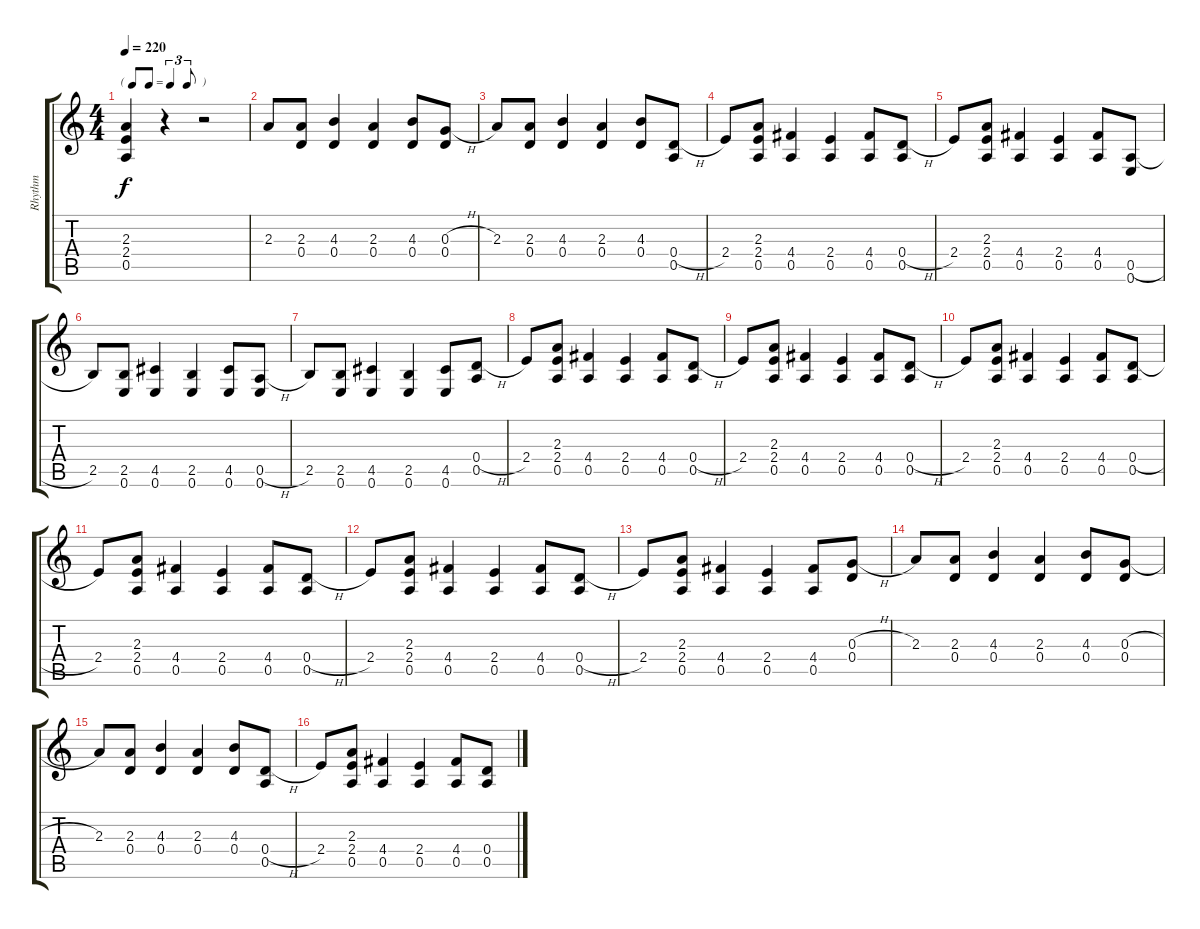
\track ("Rhythm" "Rhythm") {instrument overdrivenguitar}
\staff {score tabs}
\tuning (E4 B3 G3 D3 A2 E2) {hide}
\ts (4 4)
\tf triplet8th
\tempo 220
\clef g2
\ks c
(2.3 2.4 0.5).4{dy f} r.4 r.2 |
2.3.8 (2.3 0.4).8 (4.3 0.4).4 (2.3 0.4).4 (4.3 0.4).8 (0.3{h} 0.4).8 |
2.3.8 (2.3 0.4).8 (4.3 0.4).4 (2.3 0.4).4 (4.3 0.4).8 (0.4{h} 0.5).8 |
2.4.8 (2.3 2.4 0.5).8 (4.4 0.5).4 (2.4 0.5).4 (4.4 0.5).8 (0.4{h} 0.5).8 |
2.4.8 (2.3 2.4 0.5).8 (4.4 0.5).4 (2.4 0.5).4 (4.4 0.5).8 (0.5{h} 0.6).8 |
2.5.8 (2.5 0.6).8 (4.5 0.6).4 (2.5 0.6).4 (4.5 0.6).8 (0.5{h} 0.6).8 |
2.5.8 (2.5 0.6).8 (4.5 0.6).4 (2.5 0.6).4 (4.5 0.6).8 (0.4{h} 0.5).8 |
2.4.8 (2.3 2.4 0.5).8 (4.4 0.5).4 (2.4 0.5).4 (4.4 0.5).8 (0.4{h} 0.5).8 |
2.4.8 (2.3 2.4 0.5).8 (4.4 0.5).4 (2.4 0.5).4 (4.4 0.5).8 (0.4{h} 0.5).8 |
2.4.8 (2.3 2.4 0.5).8 (4.4 0.5).4 (2.4 0.5).4 (4.4 0.5).8 (0.4{h} 0.5).8 |
2.4.8 (2.3 2.4 0.5).8 (4.4 0.5).4 (2.4 0.5).4 (4.4 0.5).8 (0.4{h} 0.5).8 |
2.4.8 (2.3 2.4 0.5).8 (4.4 0.5).4 (2.4 0.5).4 (4.4 0.5).8 (0.4{h} 0.5).8 |
2.4.8 (2.3 2.4 0.5).8 (4.4 0.5).4 (2.4 0.5).4 (4.4 0.5).8 (0.3{h} 0.4).8 |
2.3.8 (2.3 0.4).8 (4.3 0.4).4 (2.3 0.4).4 (4.3 0.4).8 (0.3{h} 0.4).8 |
2.3.8 (2.3 0.4).8 (4.3 0.4).4 (2.3 0.4).4 (4.3 0.4).8 (0.4{h} 0.5).8 |
2.4.8 (2.3 2.4 0.5).8 (4.4 0.5).4 (2.4 0.5).4 (4.4 0.5).8 (0.4{h} 0.5).8
